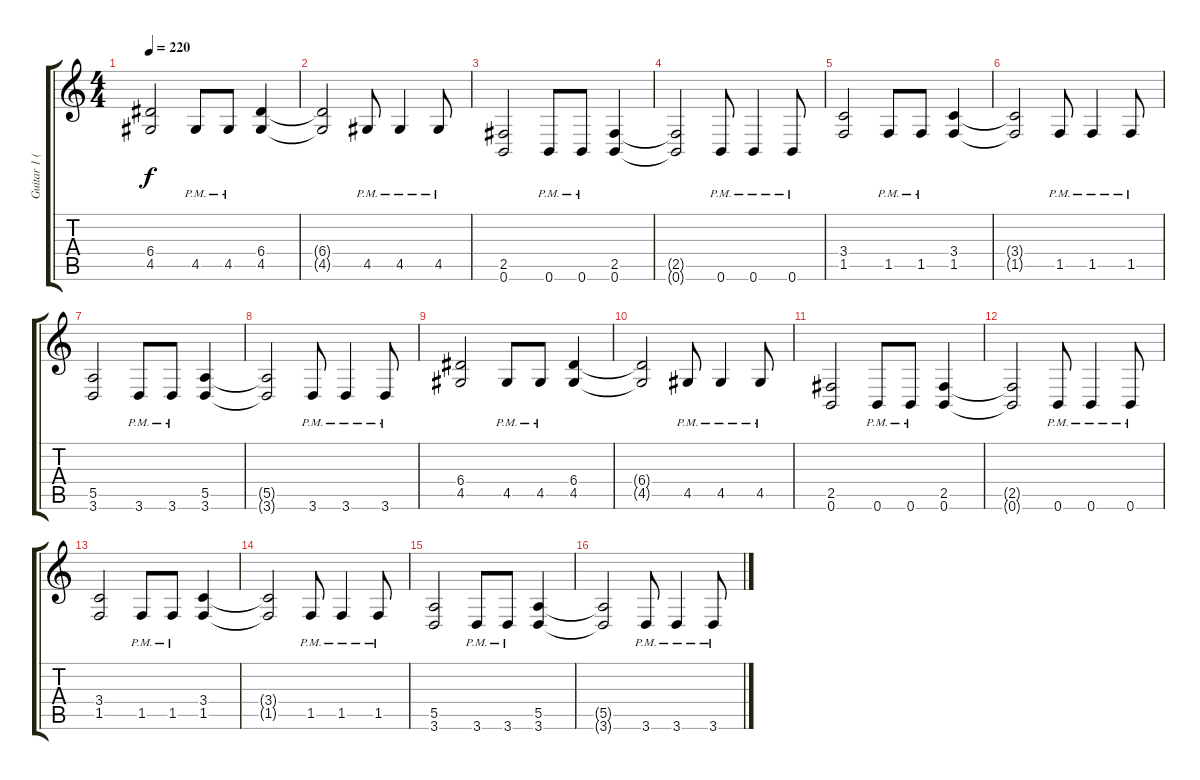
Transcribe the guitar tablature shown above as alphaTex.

\track ("Guitar 1 (Sebastian Tuvi)" "Guitar 1 (") {instrument distortionguitar}
\staff {score tabs}
\tuning (B3 Gb3 D3 A2 E2 B1) {hide}
\ts (4 4)
\tempo 220
\clef g2
\ks c
(6.4 4.5).2{dy f} 4.5{pm}.8 4.5{pm}.8 (6.4 4.5).4 |
(6.4{t} 4.5{t}).2 4.5{pm}.8 4.5{pm}.4 4.5{pm}.8 |
(2.5 0.6).2 0.6{pm}.8 0.6{pm}.8 (2.5 0.6).4 |
(2.5{t} 0.6{t}).2 0.6{pm}.8 0.6{pm}.4 0.6{pm}.8 |
(3.4 1.5).2 1.5{pm}.8 1.5{pm}.8 (3.4 1.5).4 |
(3.4{t} 1.5{t}).2 1.5{pm}.8 1.5{pm}.4 1.5{pm}.8 |
(5.5 3.6).2 3.6{pm}.8 3.6{pm}.8 (5.5 3.6).4 |
(5.5{t} 3.6{t}).2 3.6{pm}.8 3.6{pm}.4 3.6{pm}.8 |
(6.4 4.5).2 4.5{pm}.8 4.5{pm}.8 (6.4 4.5).4 |
(6.4{t} 4.5{t}).2 4.5{pm}.8 4.5{pm}.4 4.5{pm}.8 |
(2.5 0.6).2 0.6{pm}.8 0.6{pm}.8 (2.5 0.6).4 |
(2.5{t} 0.6{t}).2 0.6{pm}.8 0.6{pm}.4 0.6{pm}.8 |
(3.4 1.5).2 1.5{pm}.8 1.5{pm}.8 (3.4 1.5).4 |
(3.4{t} 1.5{t}).2 1.5{pm}.8 1.5{pm}.4 1.5{pm}.8 |
(5.5 3.6).2 3.6{pm}.8 3.6{pm}.8 (5.5 3.6).4 |
(5.5{t} 3.6{t}).2 3.6{pm}.8 3.6{pm}.4 3.6{pm}.8
